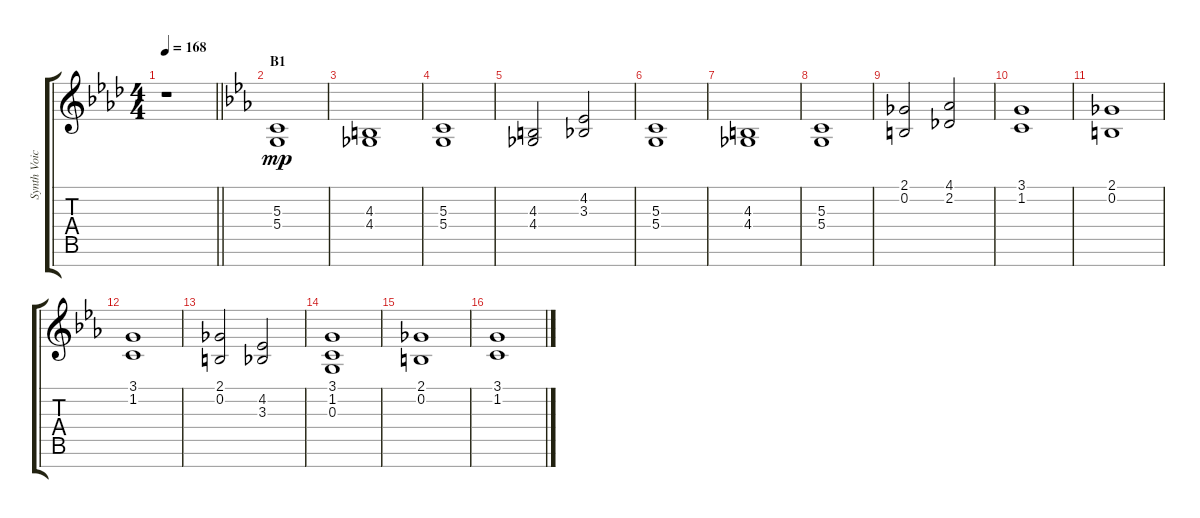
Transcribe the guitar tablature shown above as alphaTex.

\track ("Synth Voice" "Synth Voic") {instrument synthvoice}
\staff {score tabs}
\tuning (E4 B3 G3 D3 A2 E2 B1) {hide}
\ts (4 4)
\tempo 168
\clef g2
\barLineRight lightlight
\ks fminor
r.1{dy mp} |
\section ("" "B1")
\ks cminor
(5.3 5.4).1 |
(4.3 4.4).1 |
(5.3 5.4).1 |
(4.3 4.4).2 (4.2 3.3).2 |
(5.3 5.4).1 |
(4.3 4.4).1 |
(5.3 5.4).1 |
(2.1 0.2).2 (4.1 2.2).2 |
(3.1 1.2).1 |
(2.1 0.2).1 |
(3.1 1.2).1 |
(2.1 0.2).2 (4.2 3.3).2 |
(3.1 1.2 0.3).1 |
(2.1 0.2).1 |
(3.1 1.2).1
